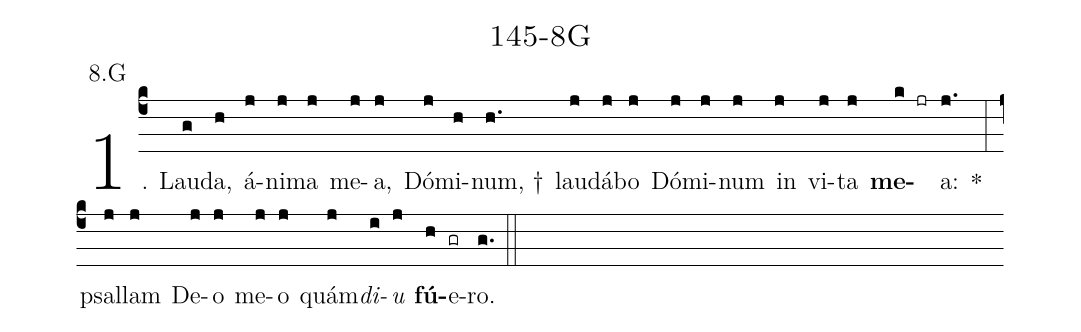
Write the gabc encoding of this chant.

name: 145-8G;
annotation: 8.G;
%%
(c4)1. Lau(g)da,(h) á(j)ni(j)ma(j) me(j)a,(j) Dó(j)mi(h)num, †(h.) lau(j)dá(j)bo(j) Dó(j)mi(j)num(j) in(j) vi(j)ta(j) <b>me</b>(k jr)a:(j.) *(:) psal(j)lam(j) De(j)o(j) me(j)o(j) quám(j)<i>di</i>(i)<i>u</i>(j) <b>fú</b>(h)e(gr)ro.(g.) (::)
